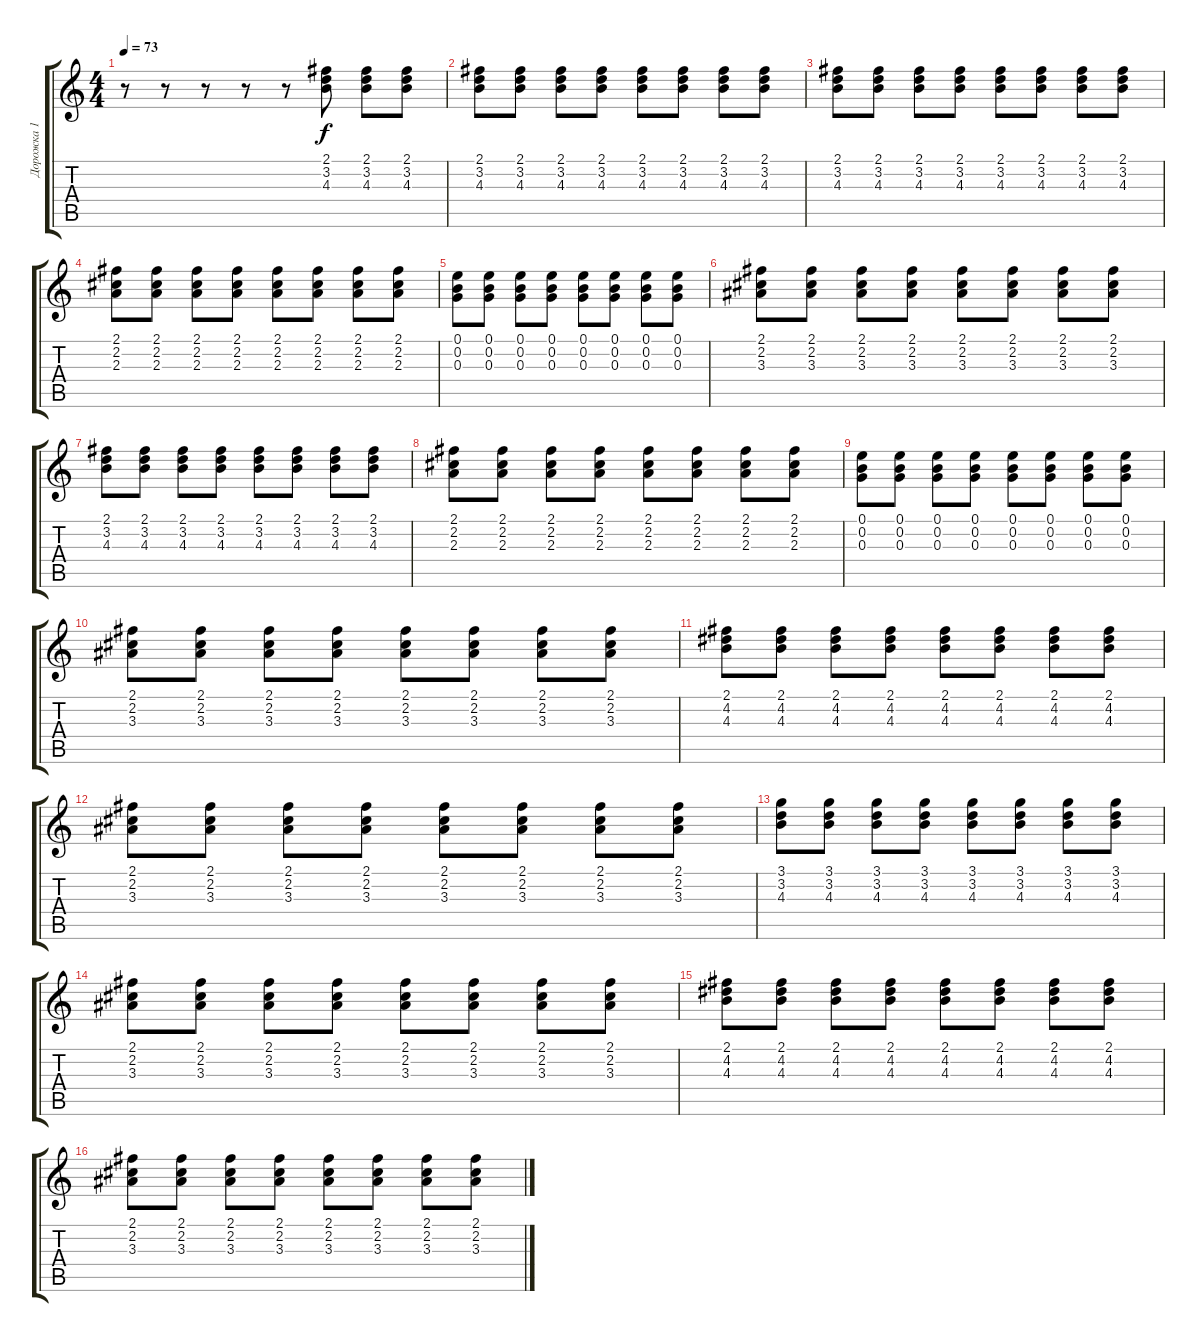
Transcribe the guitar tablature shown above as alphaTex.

\track ("Дорожка 1" "Дорожка 1") {instrument acousticguitarsteel}
\staff {score tabs}
\tuning (E4 B3 G3 D3 A2 E2) {hide}
\ts (4 4)
\tempo 73
\clef g2
\ks c
r.8{dy f instrument acousticguitarsteel} r.8 r.8 r.8 r.8 (2.1 3.2 4.3).8{volume 5} (2.1 3.2 4.3).8{volume 6} (2.1 3.2 4.3).8{volume 7} |
(2.1 3.2 4.3).8{volume 8} (2.1 3.2 4.3).8{volume 9} (2.1 3.2 4.3).8{volume 9} (2.1 3.2 4.3).8 (2.1 3.2 4.3).8 (2.1 3.2 4.3).8 (2.1 3.2 4.3).8 (2.1 3.2 4.3).8 |
(2.1 3.2 4.3).8 (2.1 3.2 4.3).8 (2.1 3.2 4.3).8 (2.1 3.2 4.3).8 (2.1 3.2 4.3).8 (2.1 3.2 4.3).8 (2.1 3.2 4.3).8 (2.1 3.2 4.3).8 |
(2.1 2.2 2.3).8 (2.1 2.2 2.3).8 (2.1 2.2 2.3).8 (2.1 2.2 2.3).8 (2.1 2.2 2.3).8 (2.1 2.2 2.3).8 (2.1 2.2 2.3).8 (2.1 2.2 2.3).8 |
(0.1 0.2 0.3).8 (0.1 0.2 0.3).8 (0.1 0.2 0.3).8 (0.1 0.2 0.3).8 (0.1 0.2 0.3).8 (0.1 0.2 0.3).8 (0.1 0.2 0.3).8 (0.1 0.2 0.3).8 |
(2.1 2.2 3.3).8 (2.1 2.2 3.3).8 (2.1 2.2 3.3).8 (2.1 2.2 3.3).8 (2.1 2.2 3.3).8 (2.1 2.2 3.3).8 (2.1 2.2 3.3).8 (2.1 2.2 3.3).8 |
(2.1 3.2 4.3).8 (2.1 3.2 4.3).8 (2.1 3.2 4.3).8 (2.1 3.2 4.3).8 (2.1 3.2 4.3).8 (2.1 3.2 4.3).8 (2.1 3.2 4.3).8 (2.1 3.2 4.3).8 |
(2.1 2.2 2.3).8 (2.1 2.2 2.3).8 (2.1 2.2 2.3).8 (2.1 2.2 2.3).8 (2.1 2.2 2.3).8 (2.1 2.2 2.3).8 (2.1 2.2 2.3).8 (2.1 2.2 2.3).8 |
(0.1 0.2 0.3).8 (0.1 0.2 0.3).8 (0.1 0.2 0.3).8 (0.1 0.2 0.3).8 (0.1 0.2 0.3).8 (0.1 0.2 0.3).8 (0.1 0.2 0.3).8 (0.1 0.2 0.3).8 |
(2.1 2.2 3.3).8 (2.1 2.2 3.3).8 (2.1 2.2 3.3).8 (2.1 2.2 3.3).8 (2.1 2.2 3.3).8 (2.1 2.2 3.3).8 (2.1 2.2 3.3).8 (2.1 2.2 3.3).8 |
(2.1 4.2 4.3).8 (2.1 4.2 4.3).8 (2.1 4.2 4.3).8 (2.1 4.2 4.3).8 (2.1 4.2 4.3).8 (2.1 4.2 4.3).8 (2.1 4.2 4.3).8 (2.1 4.2 4.3).8 |
(2.1 2.2 3.3).8 (2.1 2.2 3.3).8 (2.1 2.2 3.3).8 (2.1 2.2 3.3).8 (2.1 2.2 3.3).8 (2.1 2.2 3.3).8 (2.1 2.2 3.3).8 (2.1 2.2 3.3).8 |
(3.1 3.2 4.3).8 (3.1 3.2 4.3).8 (3.1 3.2 4.3).8 (3.1 3.2 4.3).8 (3.1 3.2 4.3).8 (3.1 3.2 4.3).8 (3.1 3.2 4.3).8 (3.1 3.2 4.3).8 |
(2.1 2.2 3.3).8 (2.1 2.2 3.3).8 (2.1 2.2 3.3).8 (2.1 2.2 3.3).8 (2.1 2.2 3.3).8 (2.1 2.2 3.3).8 (2.1 2.2 3.3).8 (2.1 2.2 3.3).8 |
(2.1 4.2 4.3).8 (2.1 4.2 4.3).8 (2.1 4.2 4.3).8 (2.1 4.2 4.3).8 (2.1 4.2 4.3).8 (2.1 4.2 4.3).8 (2.1 4.2 4.3).8 (2.1 4.2 4.3).8 |
(2.1 2.2 3.3).8 (2.1 2.2 3.3).8 (2.1 2.2 3.3).8 (2.1 2.2 3.3).8 (2.1 2.2 3.3).8 (2.1 2.2 3.3).8 (2.1 2.2 3.3).8 (2.1 2.2 3.3).8
